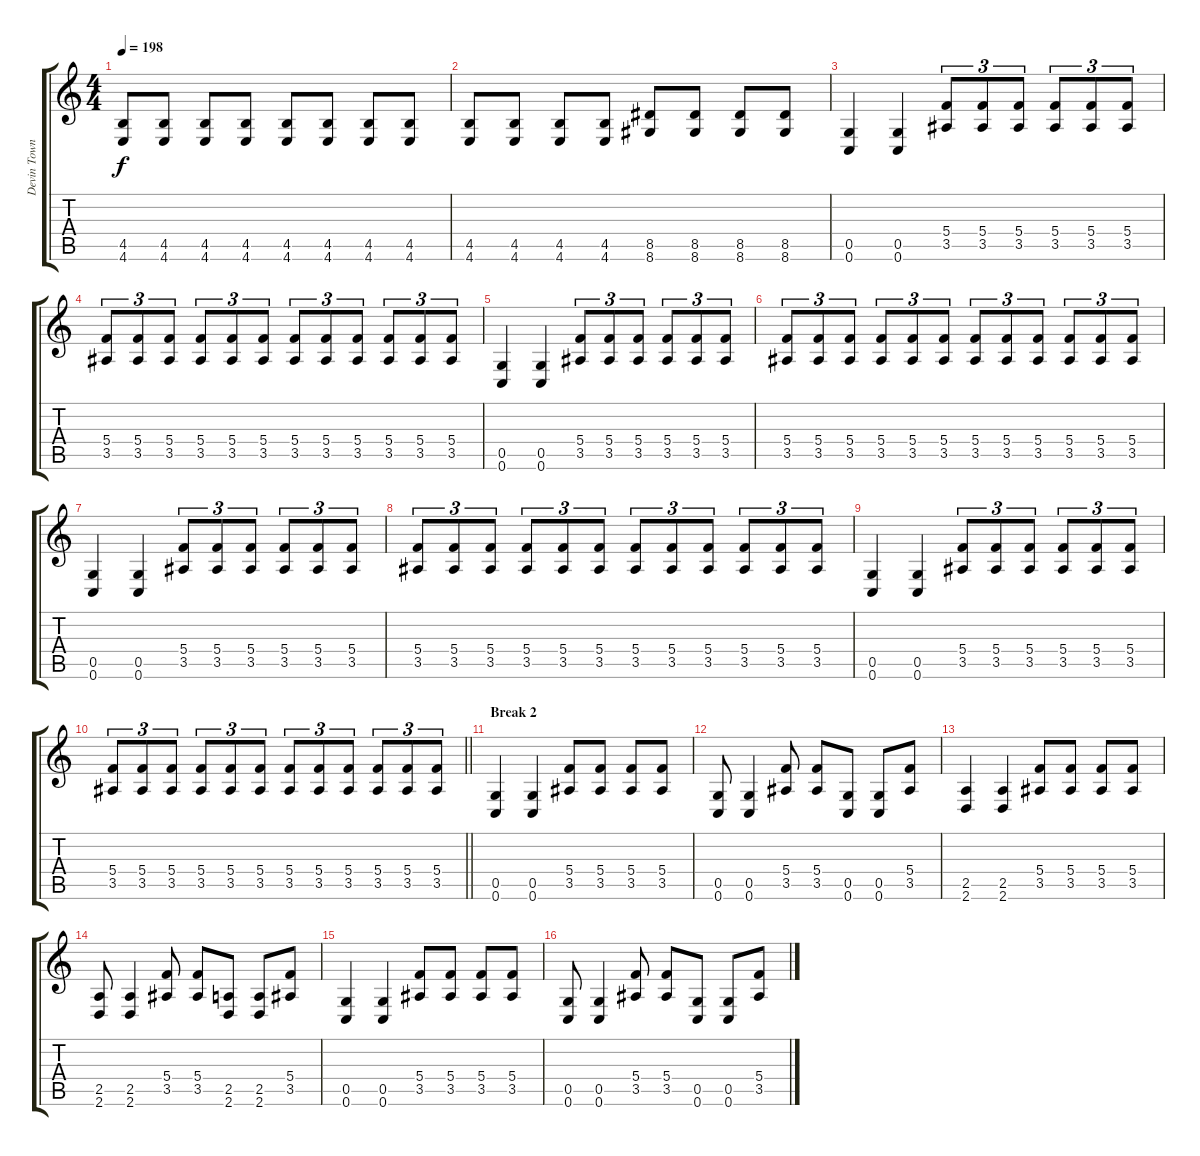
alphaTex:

\track ("Devin Townsend" "Devin Town") {instrument distortionguitar}
\staff {score tabs}
\tuning (E4 C4 G3 C3 G2 C2) {hide}
\ts (4 4)
\tempo 198
\clef g2
\ks c
(4.5 4.6).8{dy f} (4.5 4.6).8 (4.5 4.6).8 (4.5 4.6).8 (4.5 4.6).8 (4.5 4.6).8 (4.5 4.6).8 (4.5 4.6).8 |
(4.5 4.6).8 (4.5 4.6).8 (4.5 4.6).8 (4.5 4.6).8 (8.5 8.6).8 (8.5 8.6).8 (8.5 8.6).8 (8.5 8.6).8 |
(0.5 0.6).4 (0.5 0.6).4 (5.4 3.5).8{tu (3 2)} (5.4 3.5).8{tu (3 2)} (5.4 3.5).8{tu (3 2)} (5.4 3.5).8{tu (3 2)} (5.4 3.5).8{tu (3 2)} (5.4 3.5).8{tu (3 2)} |
(5.4 3.5).8{tu (3 2)} (5.4 3.5).8{tu (3 2)} (5.4 3.5).8{tu (3 2)} (5.4 3.5).8{tu (3 2)} (5.4 3.5).8{tu (3 2)} (5.4 3.5).8{tu (3 2)} (5.4 3.5).8{tu (3 2)} (5.4 3.5).8{tu (3 2)} (5.4 3.5).8{tu (3 2)} (5.4 3.5).8{tu (3 2)} (5.4 3.5).8{tu (3 2)} (5.4 3.5).8{tu (3 2)} |
(0.5 0.6).4 (0.5 0.6).4 (5.4 3.5).8{tu (3 2)} (5.4 3.5).8{tu (3 2)} (5.4 3.5).8{tu (3 2)} (5.4 3.5).8{tu (3 2)} (5.4 3.5).8{tu (3 2)} (5.4 3.5).8{tu (3 2)} |
(5.4 3.5).8{tu (3 2)} (5.4 3.5).8{tu (3 2)} (5.4 3.5).8{tu (3 2)} (5.4 3.5).8{tu (3 2)} (5.4 3.5).8{tu (3 2)} (5.4 3.5).8{tu (3 2)} (5.4 3.5).8{tu (3 2)} (5.4 3.5).8{tu (3 2)} (5.4 3.5).8{tu (3 2)} (5.4 3.5).8{tu (3 2)} (5.4 3.5).8{tu (3 2)} (5.4 3.5).8{tu (3 2)} |
(0.5 0.6).4 (0.5 0.6).4 (5.4 3.5).8{tu (3 2)} (5.4 3.5).8{tu (3 2)} (5.4 3.5).8{tu (3 2)} (5.4 3.5).8{tu (3 2)} (5.4 3.5).8{tu (3 2)} (5.4 3.5).8{tu (3 2)} |
(5.4 3.5).8{tu (3 2)} (5.4 3.5).8{tu (3 2)} (5.4 3.5).8{tu (3 2)} (5.4 3.5).8{tu (3 2)} (5.4 3.5).8{tu (3 2)} (5.4 3.5).8{tu (3 2)} (5.4 3.5).8{tu (3 2)} (5.4 3.5).8{tu (3 2)} (5.4 3.5).8{tu (3 2)} (5.4 3.5).8{tu (3 2)} (5.4 3.5).8{tu (3 2)} (5.4 3.5).8{tu (3 2)} |
(0.5 0.6).4 (0.5 0.6).4 (5.4 3.5).8{tu (3 2)} (5.4 3.5).8{tu (3 2)} (5.4 3.5).8{tu (3 2)} (5.4 3.5).8{tu (3 2)} (5.4 3.5).8{tu (3 2)} (5.4 3.5).8{tu (3 2)} |
\barLineRight lightlight
(5.4 3.5).8{tu (3 2)} (5.4 3.5).8{tu (3 2)} (5.4 3.5).8{tu (3 2)} (5.4 3.5).8{tu (3 2)} (5.4 3.5).8{tu (3 2)} (5.4 3.5).8{tu (3 2)} (5.4 3.5).8{tu (3 2)} (5.4 3.5).8{tu (3 2)} (5.4 3.5).8{tu (3 2)} (5.4 3.5).8{tu (3 2)} (5.4 3.5).8{tu (3 2)} (5.4 3.5).8{tu (3 2)} |
\section ("" "Break 2")
(0.5 0.6).4 (0.5 0.6).4 (5.4 3.5).8 (5.4 3.5).8 (5.4 3.5).8 (5.4 3.5).8 |
(0.5 0.6).8 (0.5 0.6).4 (5.4 3.5).8 (5.4 3.5).8 (0.5 0.6).8 (0.5 0.6).8 (5.4 3.5).8 |
(2.5 2.6).4 (2.5 2.6).4 (5.4 3.5).8 (5.4 3.5).8 (5.4 3.5).8 (5.4 3.5).8 |
(2.5 2.6).8 (2.5 2.6).4 (5.4 3.5).8 (5.4 3.5).8 (2.5 2.6).8 (2.5 2.6).8 (5.4 3.5).8 |
(0.5 0.6).4 (0.5 0.6).4 (5.4 3.5).8 (5.4 3.5).8 (5.4 3.5).8 (5.4 3.5).8 |
(0.5 0.6).8 (0.5 0.6).4 (5.4 3.5).8 (5.4 3.5).8 (0.5 0.6).8 (0.5 0.6).8 (5.4 3.5).8
